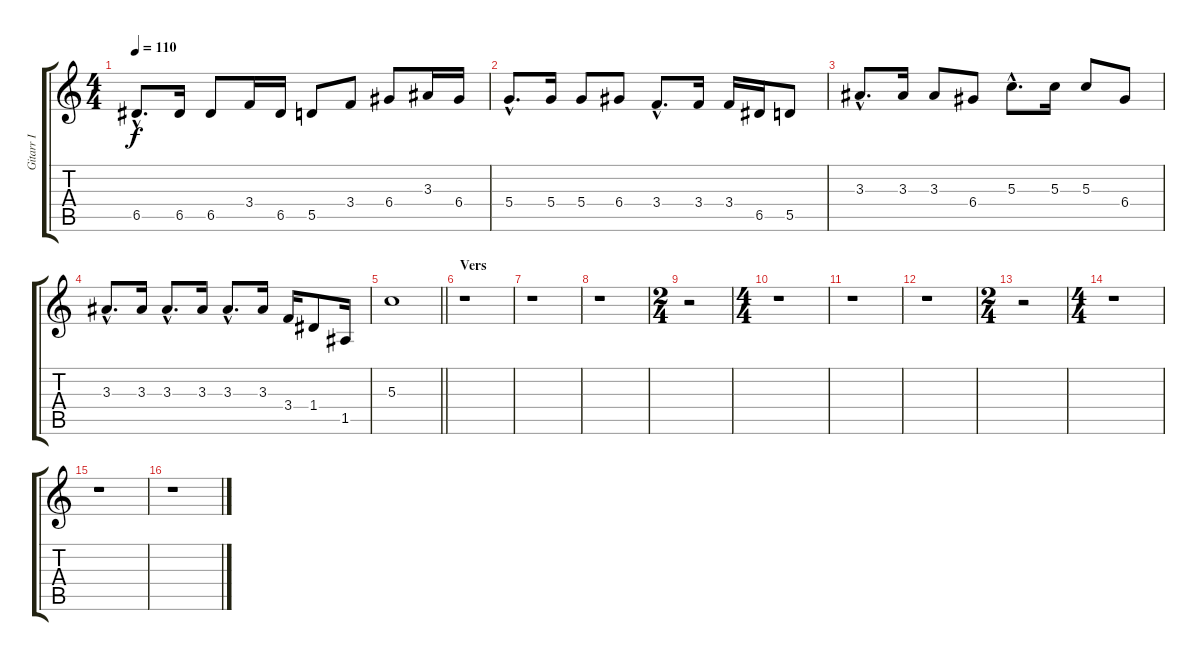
\track ("Gitarr I" "Gitarr I") {instrument overdrivenguitar}
\staff {score tabs}
\tuning (E4 B3 G3 D3 A2 E2) {hide}
\ts (4 4)
\tempo 110
\clef g2
\ks c
6.5{hac}.8{d dy f} 6.5.16 6.5.8 3.4.16 6.5.16 5.5.8 3.4.8 6.4.8 3.3.16 6.4.16 |
5.4{hac}.8{d} 5.4.16 5.4.8 6.4.8 3.4{hac}.8{d} 3.4.16 3.4.16 6.5.16 5.5.8 |
3.3{hac}.8{d} 3.3.16 3.3.8 6.4.8 5.3{hac}.8{d} 5.3.16 5.3.8 6.4.8 |
3.3{hac}.8{d} 3.3.16 3.3{hac}.8{d} 3.3.16 3.3{hac}.8{d} 3.3.16 3.4.16 1.4.8 1.5.16 |
\barLineRight lightlight
5.3.1 |
\section ("" "Vers")
r.1 |
r.1 |
r.1 |
\ts (2 4)
r.2 |
\ts (4 4)
r.1 |
r.1 |
r.1 |
\ts (2 4)
r.2 |
\ts (4 4)
r.1 |
r.1 |
r.1
